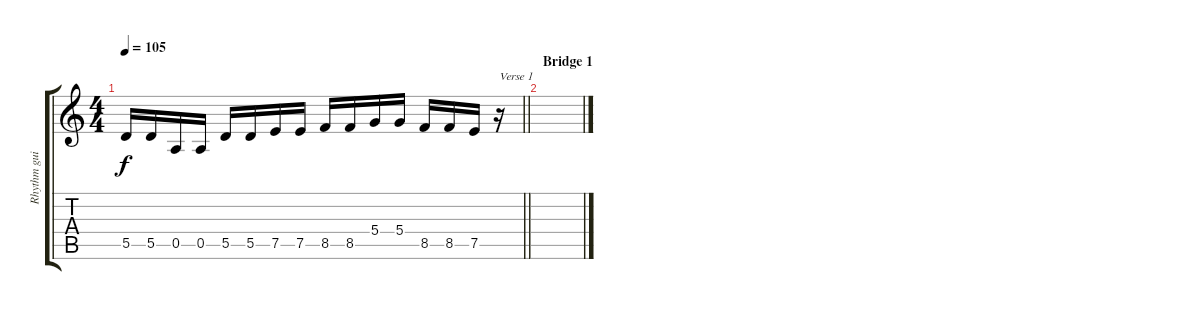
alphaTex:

\track ("Rhythm guitar 2" "Rhythm gui") {instrument distortionguitar}
\staff {score tabs}
\tuning (E4 B3 G3 D3 A2 E2) {hide}
\ts (4 4)
\tempo 105
\clef g2
\barLineRight lightlight
\ks c
5.5{t}.16{dy f} 5.5.16 0.5.16 0.5.16 5.5.16 5.5.16 7.5.16 7.5.16 8.5.16 8.5.16 5.4.16 5.4.16 8.5.16 8.5.16 7.5.16 r.16{txt "Verse 1"} |
\section ("" "Bridge 1")
